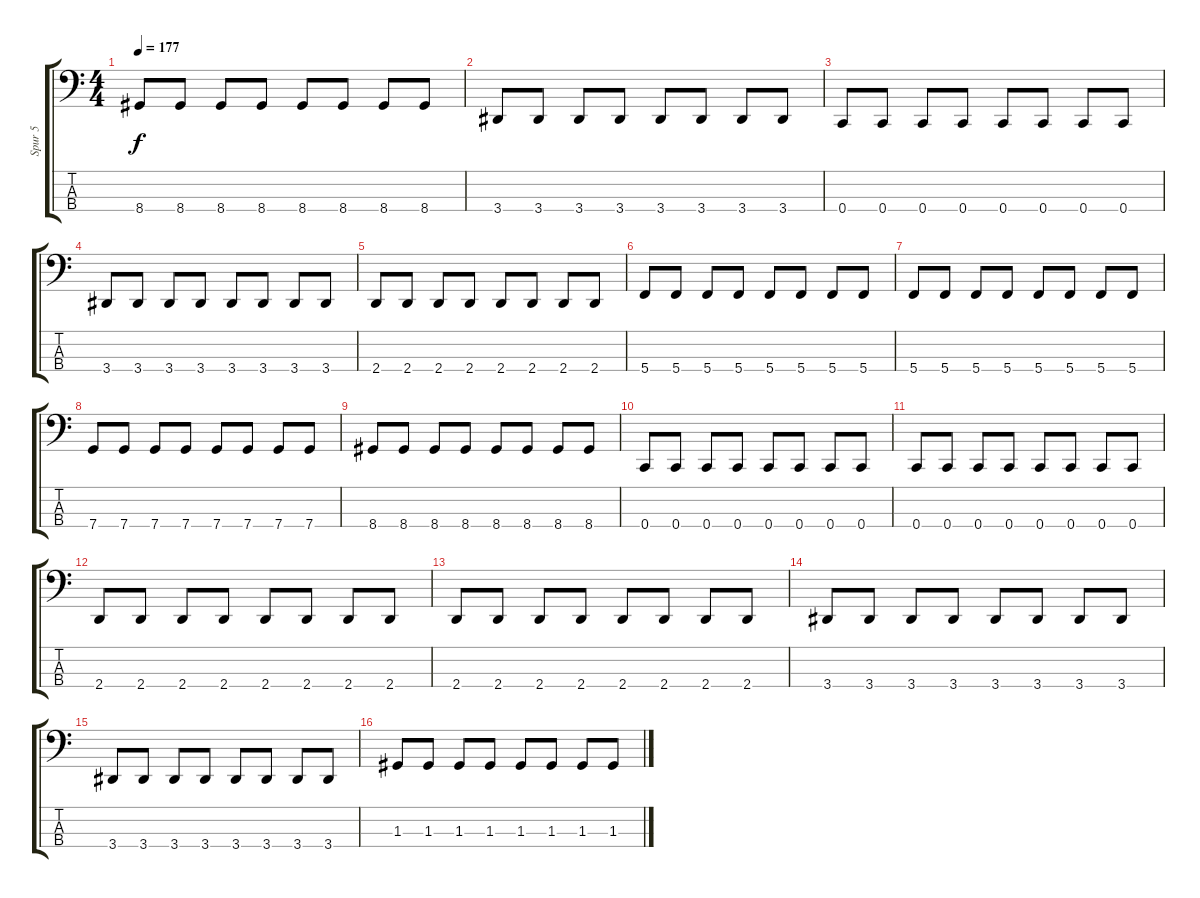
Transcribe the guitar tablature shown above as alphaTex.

\track ("Spur 5" "Spur 5") {instrument electricbasspick}
\staff {score tabs}
\tuning (F2 C2 G1 C1) {hide}
\ts (4 4)
\tempo 177
\clef f4
\ks c
8.4.8{dy f} 8.4.8 8.4.8 8.4.8 8.4.8 8.4.8 8.4.8 8.4.8 |
3.4.8 3.4.8 3.4.8 3.4.8 3.4.8 3.4.8 3.4.8 3.4.8 |
0.4.8 0.4.8 0.4.8 0.4.8 0.4.8 0.4.8 0.4.8 0.4.8 |
3.4.8 3.4.8 3.4.8 3.4.8 3.4.8 3.4.8 3.4.8 3.4.8 |
2.4.8 2.4.8 2.4.8 2.4.8 2.4.8 2.4.8 2.4.8 2.4.8 |
5.4.8 5.4.8 5.4.8 5.4.8 5.4.8 5.4.8 5.4.8 5.4.8 |
5.4.8 5.4.8 5.4.8 5.4.8 5.4.8 5.4.8 5.4.8 5.4.8 |
7.4.8 7.4.8 7.4.8 7.4.8 7.4.8 7.4.8 7.4.8 7.4.8 |
8.4.8 8.4.8 8.4.8 8.4.8 8.4.8 8.4.8 8.4.8 8.4.8 |
0.4.8 0.4.8 0.4.8 0.4.8 0.4.8 0.4.8 0.4.8 0.4.8 |
0.4.8 0.4.8 0.4.8 0.4.8 0.4.8 0.4.8 0.4.8 0.4.8 |
2.4.8 2.4.8 2.4.8 2.4.8 2.4.8 2.4.8 2.4.8 2.4.8 |
2.4.8 2.4.8 2.4.8 2.4.8 2.4.8 2.4.8 2.4.8 2.4.8 |
3.4.8 3.4.8 3.4.8 3.4.8 3.4.8 3.4.8 3.4.8 3.4.8 |
3.4.8 3.4.8 3.4.8 3.4.8 3.4.8 3.4.8 3.4.8 3.4.8 |
1.3.8 1.3.8 1.3.8 1.3.8 1.3.8 1.3.8 1.3.8 1.3.8
